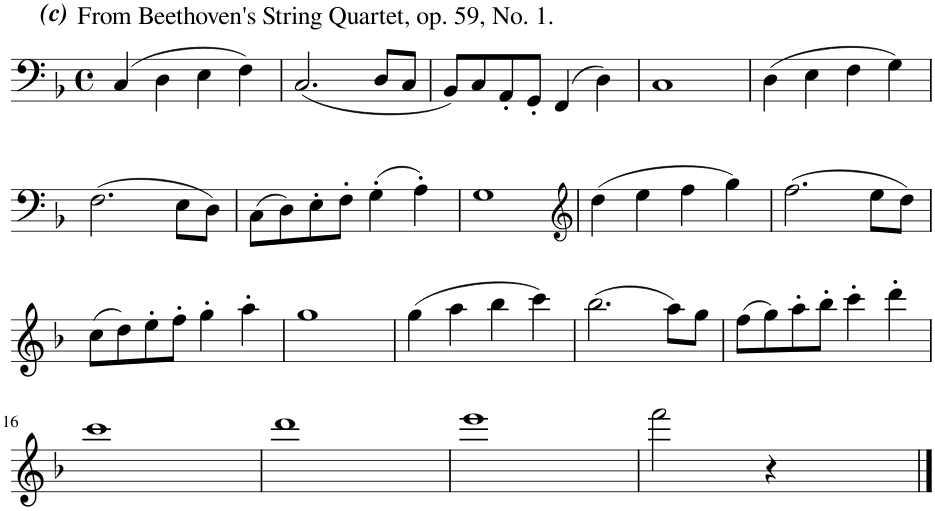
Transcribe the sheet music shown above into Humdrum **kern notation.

**kern
*part1
*staff1
*I"Violin
*I'Vln.
*clefF4
*k[b-]
*M4/4
*met(c)
=1
!LO:TX:a:Bi:t=(c)
!LO:TX:a:t=From Beethoven's String Quartet, op. 59, No. 1.
(4C/
4D\
4E\
4F\)
=2
(2.C/
8D/L
8C/J
=3
8BB-/L)
8C/
8AA'/
8GG'/J
(4FF/
4D\)
=4
1C
=5
(4D\
4E\
4F\
4G\)
!!LO:LB:g=z
=6
(2.F\
8E\L
8D\J)
=7
(8C\L
8D\)
8E'\
8F'\J
(4G'\
4A'\)
=8
1G
=9
*clefG2
(4dd\
4ee\
4ff\
4gg\)
=10
(2.ff\
8ee\L
8dd\J)
!!LO:LB:g=z
=11
(8cc\L
8dd\)
8ee'\
8ff'\J
4gg'\
4aa'\
=12
1gg
=13
(4gg\
4aa\
4bb-\
4ccc\)
=14
(2.bb-\
8aa\L)
8gg\J
=15
(8ff\L
8gg\)
8aa'\
8bb-'\J
4ccc'\
4ddd'\
!!LO:LB:g=z
=16
1ccc
=17
1ddd
=18
1eee
=19
2fff\
4r
4ryy
==
*-
